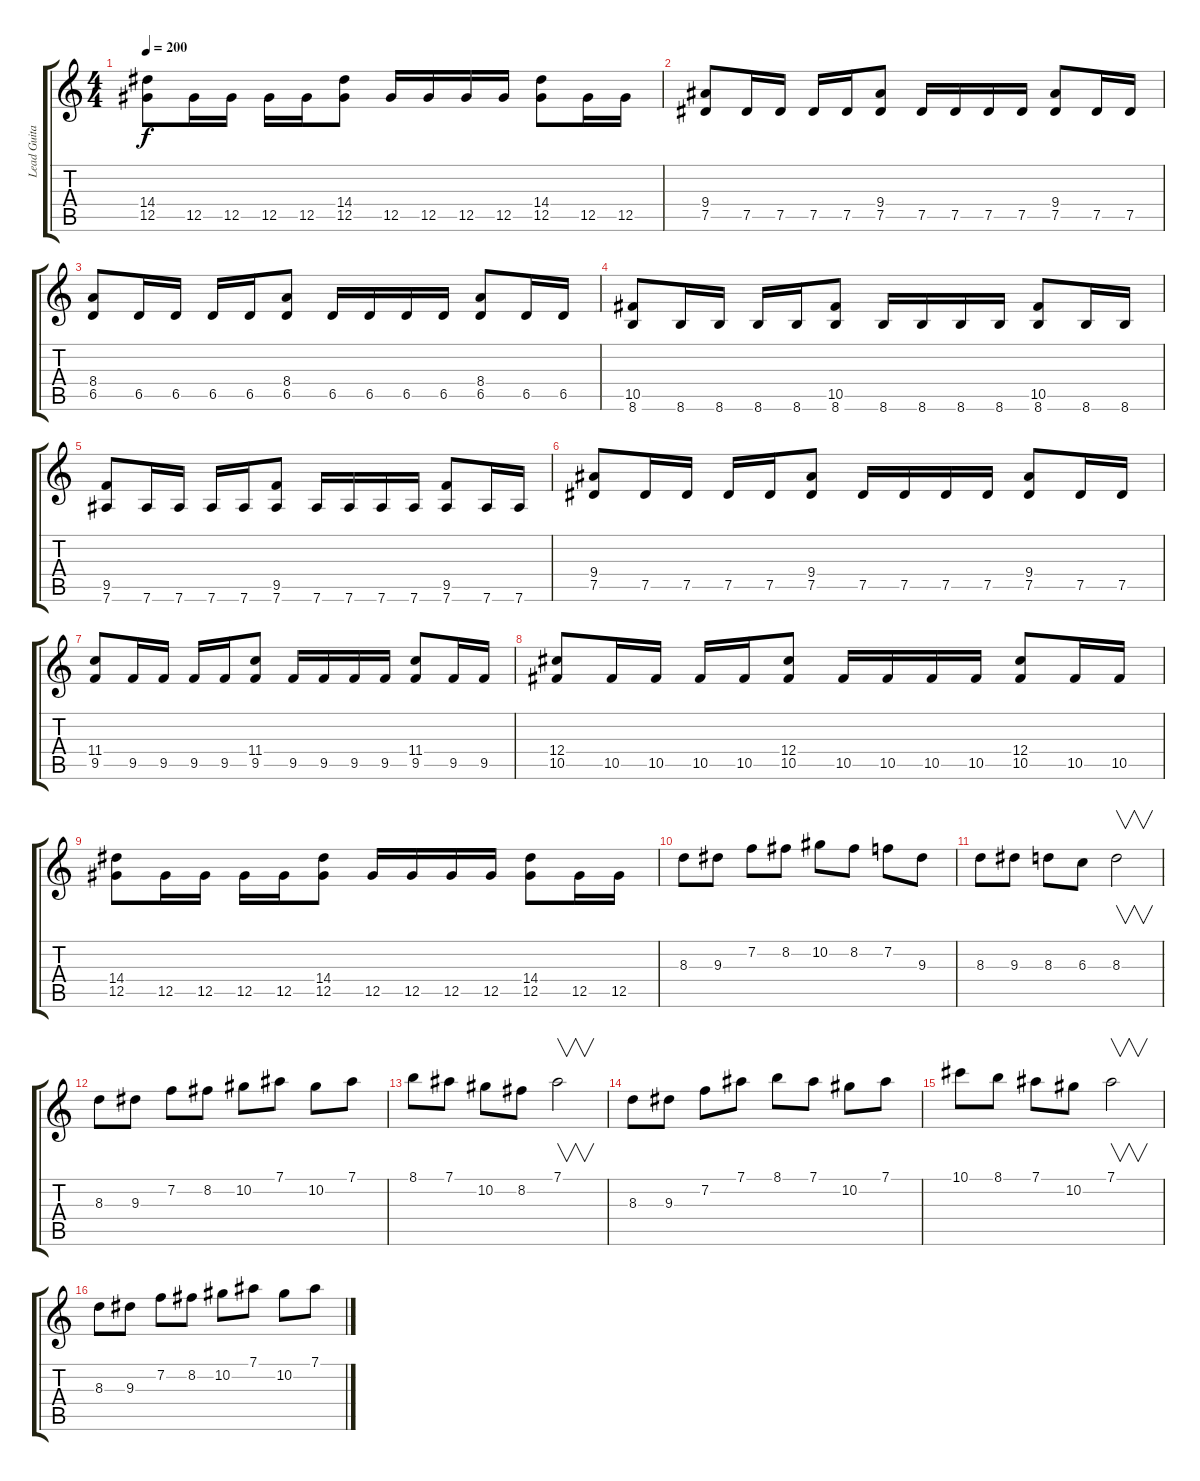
\track ("Lead Guitar" "Lead Guita") {instrument distortionguitar}
\staff {score tabs}
\tuning (Eb4 Bb3 Gb3 Db3 Ab2 Eb2) {hide}
\ts (4 4)
\tempo 200
\clef g2
\ks c
(14.4 12.5).8{dy f} 12.5.16 12.5.16 12.5.16 12.5.16 (14.4 12.5).8 12.5.16 12.5.16 12.5.16 12.5.16 (14.4 12.5).8 12.5.16 12.5.16 |
(9.4 7.5).8 7.5.16 7.5.16 7.5.16 7.5.16 (9.4 7.5).8 7.5.16 7.5.16 7.5.16 7.5.16 (9.4 7.5).8 7.5.16 7.5.16 |
(8.4 6.5).8 6.5.16 6.5.16 6.5.16 6.5.16 (8.4 6.5).8 6.5.16 6.5.16 6.5.16 6.5.16 (8.4 6.5).8 6.5.16 6.5.16 |
(10.5 8.6).8 8.6.16 8.6.16 8.6.16 8.6.16 (10.5 8.6).8 8.6.16 8.6.16 8.6.16 8.6.16 (10.5 8.6).8 8.6.16 8.6.16 |
(9.5 7.6).8 7.6.16 7.6.16 7.6.16 7.6.16 (9.5 7.6).8 7.6.16 7.6.16 7.6.16 7.6.16 (9.5 7.6).8 7.6.16 7.6.16 |
(9.4 7.5).8 7.5.16 7.5.16 7.5.16 7.5.16 (9.4 7.5).8 7.5.16 7.5.16 7.5.16 7.5.16 (9.4 7.5).8 7.5.16 7.5.16 |
(11.4 9.5).8 9.5.16 9.5.16 9.5.16 9.5.16 (11.4 9.5).8 9.5.16 9.5.16 9.5.16 9.5.16 (11.4 9.5).8 9.5.16 9.5.16 |
(12.4 10.5).8 10.5.16 10.5.16 10.5.16 10.5.16 (12.4 10.5).8 10.5.16 10.5.16 10.5.16 10.5.16 (12.4 10.5).8 10.5.16 10.5.16 |
(14.4 12.5).8 12.5.16 12.5.16 12.5.16 12.5.16 (14.4 12.5).8 12.5.16 12.5.16 12.5.16 12.5.16 (14.4 12.5).8 12.5.16 12.5.16 |
8.3.8 9.3.8 7.2.8 8.2.8 10.2.8 8.2.8 7.2.8 9.3.8 |
8.3.8 9.3.8 8.3.8 6.3.8 8.3.2{v} |
8.3.8 9.3.8 7.2.8 8.2.8 10.2.8 7.1.8 10.2.8 7.1.8 |
8.1.8 7.1.8 10.2.8 8.2.8 7.1.2{v} |
8.3.8 9.3.8 7.2.8 7.1.8 8.1.8 7.1.8 10.2.8 7.1.8 |
10.1.8 8.1.8 7.1.8 10.2.8 7.1.2{v} |
8.3.8 9.3.8 7.2.8 8.2.8 10.2.8 7.1.8 10.2.8 7.1.8
